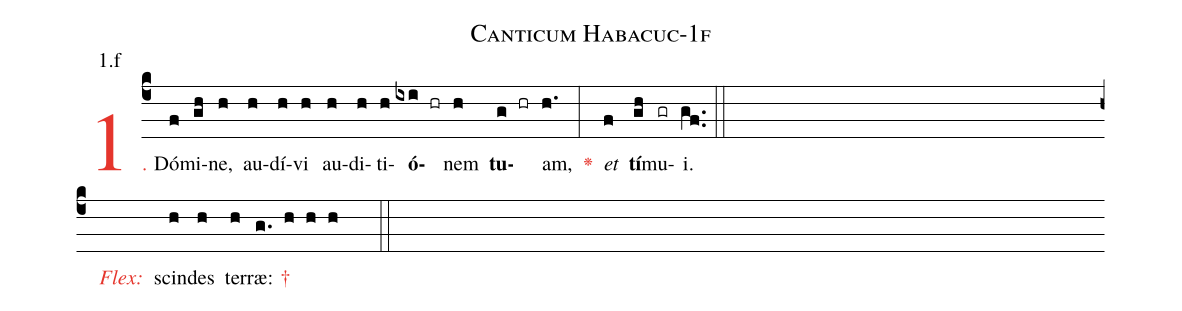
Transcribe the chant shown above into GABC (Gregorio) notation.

name: Canticum Habacuc-1f;
annotation: 1.f;
%%
(c4)<c>1.</c> Dó(f)mi(gh)ne,(h) au(h)dí(h)vi(h) au(h)di(h)ti(h)<b>ó</b>(ixi hr)nem(h) <b>tu</b>(g hr)am,(h.) <c><v>\greheightstar</v></c>(:) <i>et</i>(f) <b>tí</b>(gh)mu(gr)i.(gf..) (::)(Z)
<c><i>Flex:</i></c>()  scin(h)des(h) ter(h)ræ: <c>†</c>(g. h h h  ::)

%E(h) u(h) o(g) u(f) a(gh) e.(gf..) (::)
